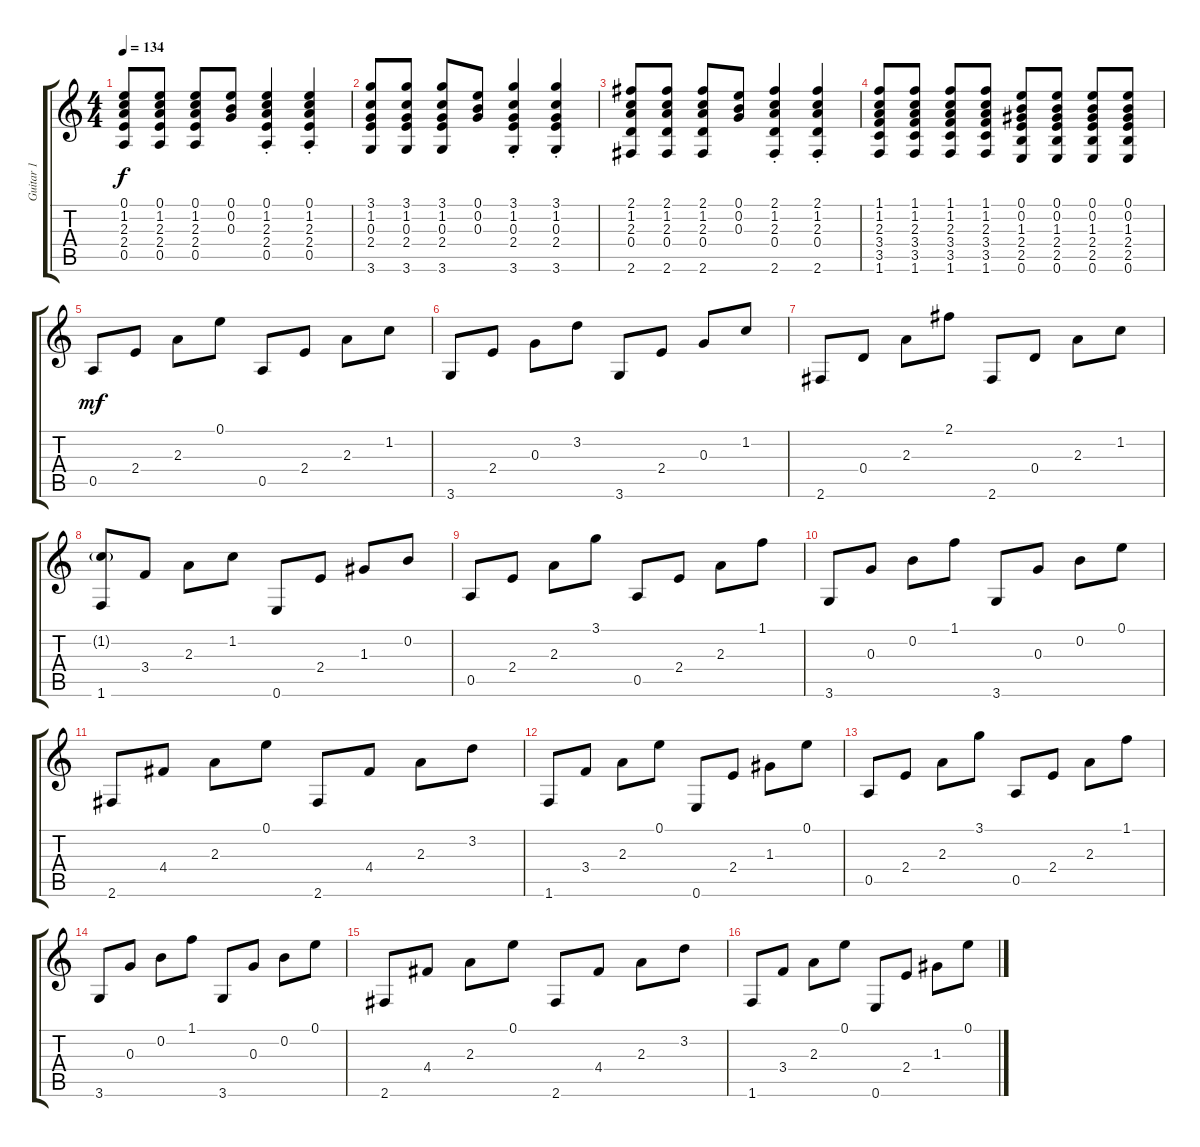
\track ("Guitar 1" "Guitar 1") {instrument acousticguitarsteel}
\staff {score tabs}
\tuning (E4 B3 G3 D3 A2 E2) {hide}
\ts (4 4)
\tempo 134
\clef g2
\ks c
(0.1 1.2 2.3 2.4 0.5).8{dy f} (0.1 1.2 2.3 2.4 0.5).8 (0.1 1.2 2.3 2.4 0.5).8 (0.1 0.2 0.3).8 (0.1{st} 1.2{st} 2.3{st} 2.4{st} 0.5{st}).4 (0.1{st} 1.2{st} 2.3{st} 2.4{st} 0.5{st}).4 |
(3.1 1.2 0.3 2.4 3.6).8 (3.1 1.2 0.3 2.4 3.6).8 (3.1 1.2 0.3 2.4 3.6).8 (0.1 0.2 0.3).8 (3.1{st} 1.2{st} 0.3{st} 2.4{st} 3.6{st}).4 (3.1{st} 1.2{st} 0.3{st} 2.4{st} 3.6{st}).4 |
(2.1 1.2 2.3 0.4 2.6).8 (2.1 1.2 2.3 0.4 2.6).8 (2.1 1.2 2.3 0.4 2.6).8 (0.1 0.2 0.3).8 (2.1{st} 1.2{st} 2.3{st} 0.4{st} 2.6{st}).4 (2.1{st} 1.2{st} 2.3{st} 0.4{st} 2.6{st}).4 |
(1.1 1.2 2.3 3.4 3.5 1.6).8 (1.1 1.2 2.3 3.4 3.5 1.6).8 (1.1 1.2 2.3 3.4 3.5 1.6).8 (1.1 1.2 2.3 3.4 3.5 1.6).8 (0.1 0.2 1.3 2.4 2.5 0.6).8 (0.1 0.2 1.3 2.4 2.5 0.6).8 (0.1 0.2 1.3 2.4 2.5 0.6).8 (0.1 0.2 1.3 2.4 2.5 0.6).8 |
0.5.8{dy mf} 2.4.8 2.3.8 0.1.8 0.5.8 2.4.8 2.3.8 1.2.8 |
3.6.8 2.4.8 0.3.8 3.2.8 3.6.8 2.4.8 0.3.8 1.2.8 |
2.6.8 0.4.8 2.3.8 2.1.8 2.6.8 0.4.8 2.3.8 1.2.8 |
(1.2{g} 1.6).8 3.4.8 2.3.8 1.2.8 0.6.8 2.4.8 1.3.8 0.2.8 |
0.5.8 2.4.8 2.3.8 3.1.8 0.5.8 2.4.8 2.3.8 1.1.8 |
3.6.8 0.3.8 0.2.8 1.1.8 3.6.8 0.3.8 0.2.8 0.1.8 |
2.6.8 4.4.8 2.3.8 0.1.8 2.6.8 4.4.8 2.3.8 3.2.8 |
1.6.8 3.4.8 2.3.8 0.1.8 0.6.8 2.4.8 1.3.8 0.1.8 |
0.5.8 2.4.8 2.3.8 3.1.8 0.5.8 2.4.8 2.3.8 1.1.8 |
3.6.8 0.3.8 0.2.8 1.1.8 3.6.8 0.3.8 0.2.8 0.1.8 |
2.6.8 4.4.8 2.3.8 0.1.8 2.6.8 4.4.8 2.3.8 3.2.8 |
1.6.8 3.4.8 2.3.8 0.1.8 0.6.8 2.4.8 1.3.8 0.1.8
